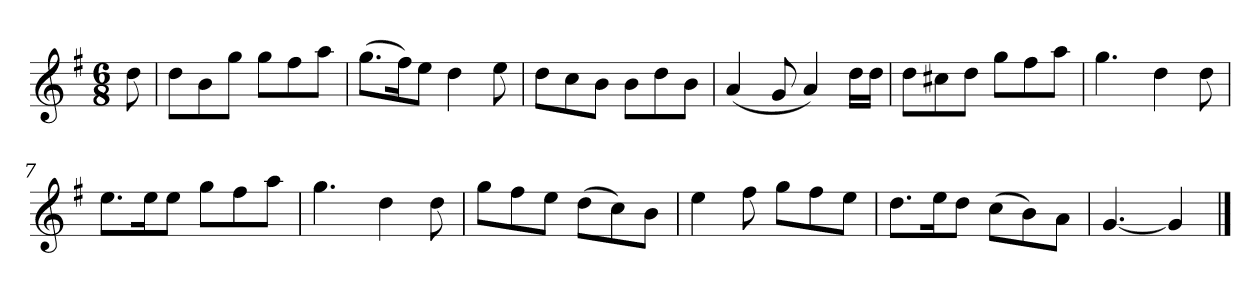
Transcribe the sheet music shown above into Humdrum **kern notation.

**kern
*part1
*staff1
*k[f#]
*M6/8
*MM120
=
8dd
=1
8ddL
8b
8ggJ
8ggL
8ff#
8aaJ
=2
(8.ggL
16ff#K)
8eeJ
4dd
8ee
=3
8ddL
8cc
8bJ
8bL
8dd
8bJ
=4
(4a
8g
4a)
16ddLL
16ddJJ
=5
8ddL
8cc#X
8ddJ
8ggL
8ff#
8aaJ
=6
4.gg
4dd
8dd
=7
8.eeL
16eeK
8eeJ
8ggL
8ff#
8aaJ
=8
4.gg
4dd
8dd
=9
8ggL
8ff#
8eeJ
(8ddL
8cc)
8bJ
=10
4ee
8ff#
8ggL
8ff#
8eeJ
=11
8.ddL
16eeK
8ddJ
(8ccL
8b)
8aJ
=12
[4.g
4g]
==
*-
